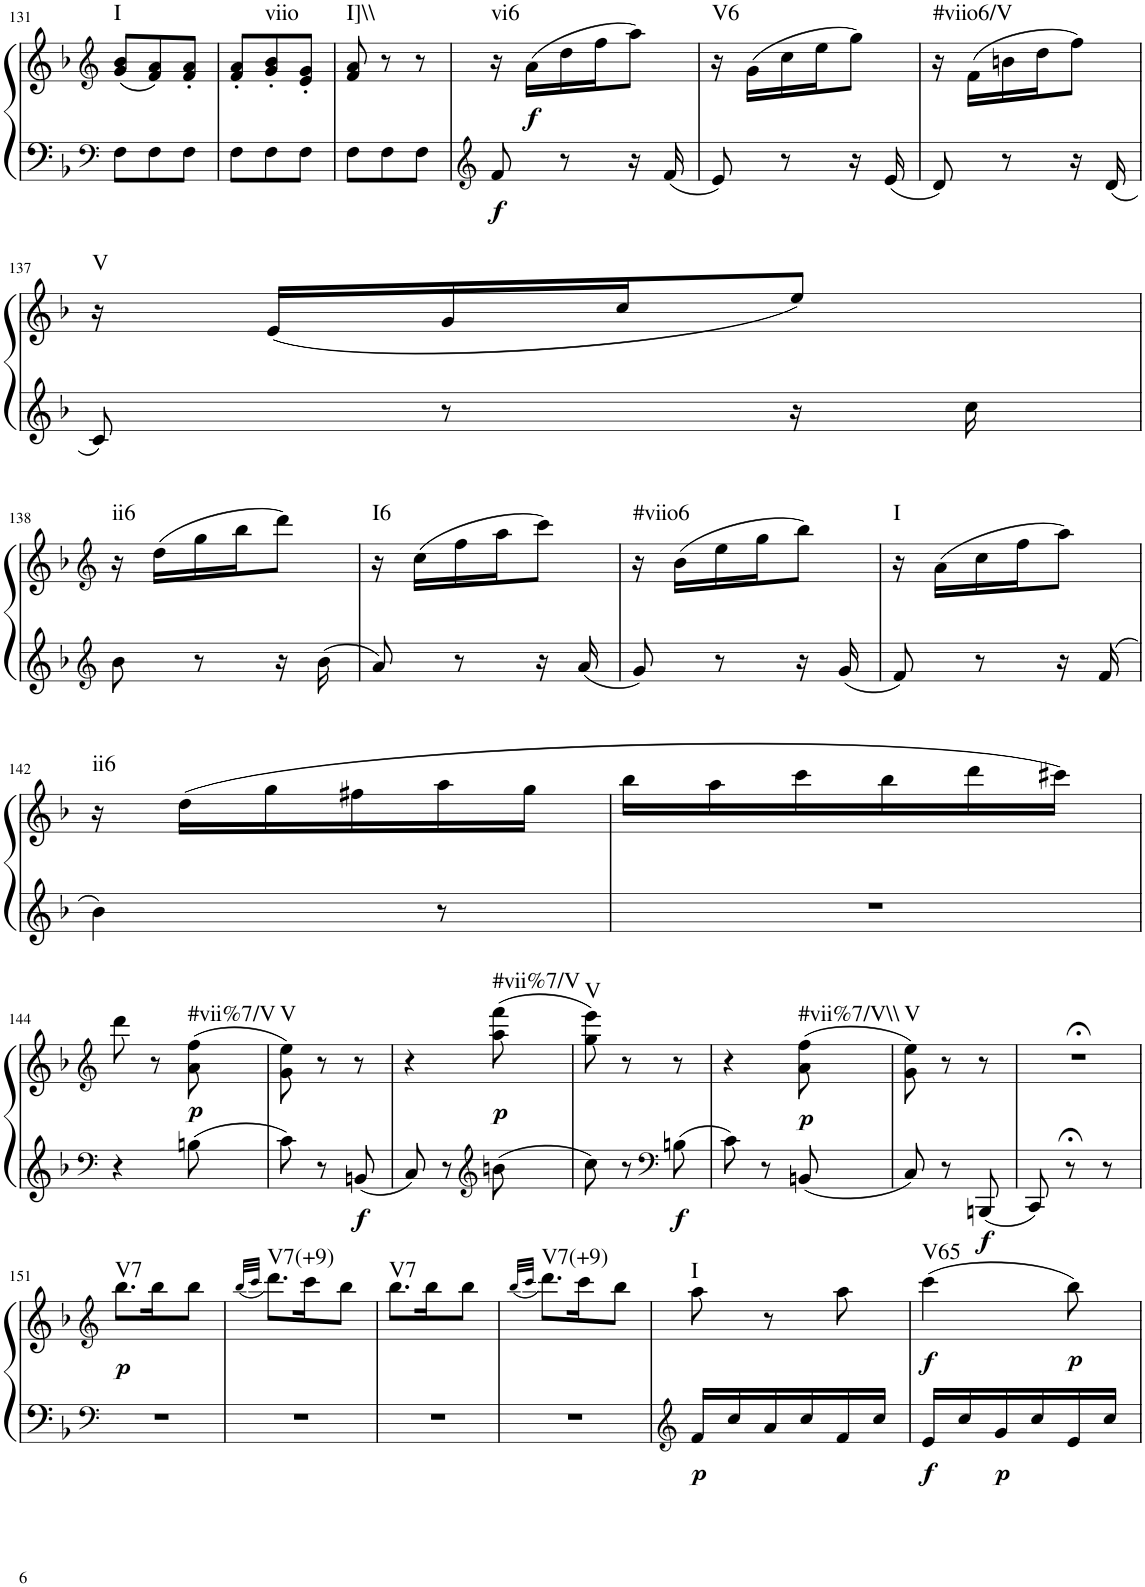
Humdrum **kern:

**kern	**kern	**dynam	**harte
*part1	*part1	*part1	*part1
*staff2	*staff1	*staff1/2	*
*I"Klavier linke Hand	*	*	*
!!LO:PB:g=z
*clefF4	*clefG2	*	*
*k[b-]	*k[b-]	*	*
*M3/8	*M3/8	*	*
=131	=131	=131	=131
!	!	!	!LO:H:kt=I
8F\L	(8g/ 8b-/L	.	N
8F\	8f/ 8a/)	.	.
8F\J	8f/' 8a/'J	.	.
=132	=132	=132	=132
8F\L	8f/' 8a/'L	.	.
!	!	!	!LO:H:kt=viio
8F\	8g/' 8b-/'	.	N
8F\J	8e/' 8g/'J	.	.
=133	=133	=133	=133
!	!	!	!LO:H:kt=I]\\
8F\L	8f/ 8a/	.	N
8F\	8r	.	.
8F\J	8r	.	.
=134	=134	=134	=134
*clefG2	*	*	*
!	!	!LO:DY:b=2	!LO:H:kt=vi6
8f/	16r	f	N
!	!	!LO:DY:b	!
.	(16a\LL	f	.
8r	16dd\	.	.
.	16ff\J	.	.
16r	8aa\J)	.	.
16f/	.	.	.
=135	=135	=135	=135
!	!	!	!LO:H:kt=V6
8e/	16r	.	N
.	(16g\LL	.	.
8r	16cc\	.	.
.	16ee\J	.	.
16r	8gg\J)	.	.
16e/	.	.	.
=136	=136	=136	=136
!	!	!	!LO:H:kt=#viio6/V
8d/	16r	.	N
.	(16f\LL	.	.
8r	16bn\	.	.
.	16dd\J	.	.
16r	8ff\J)	.	.
16d/	.	.	.
!!LO:LB:g=z
=137	=137	=137	=137
!	!	!	!LO:H:kt=V
8c/	16r	.	N
.	(16e/LL	.	.
8r	16g/	.	.
.	16cc/J	.	.
16r	8ee/J)	.	.
16cc\	.	.	.
!!LO:LB:g=z
=138	=138	=138	=138
*clefG2	*clefG2	*	*
!	!	!	!LO:H:kt=ii6
8b-\	16r	.	N
.	(16dd\LL	.	.
8r	16gg\	.	.
.	16bb-\J	.	.
16r	8ddd\J)	.	.
16b-\	.	.	.
=139	=139	=139	=139
!	!	!	!LO:H:kt=I6
8a/	16r	.	N
.	(16cc\LL	.	.
8r	16ff\	.	.
.	16aa\J	.	.
16r	8ccc\J)	.	.
16a/	.	.	.
=140	=140	=140	=140
!	!	!	!LO:H:kt=#viio6
8g/	16r	.	N
.	(16b-\LL	.	.
8r	16ee\	.	.
.	16gg\J	.	.
16r	8bb-\J)	.	.
16g/	.	.	.
=141	=141	=141	=141
!	!	!	!LO:H:kt=I
8f/	16r	.	N
.	(16a\LL	.	.
8r	16cc\	.	.
.	16ff\J	.	.
16r	8aa\J)	.	.
16f/	.	.	.
!!LO:LB:g=z
=142	=142	=142	=142
!	!	!	!LO:H:kt=ii6
4b-\	16r	.	N
.	(16dd\LL	.	.
.	16gg\	.	.
.	16ff#X\	.	.
8r	16aa\	.	.
.	16gg\JJ	.	.
=143	=143	=143	=143
4.r	16bb-\LL	.	.
.	16aa\	.	.
.	16ccc\	.	.
.	16bb-\	.	.
.	16ddd\	.	.
.	16ccc#X\JJ)	.	.
!!LO:LB:g=z
=144	=144	=144	=144
*clefF4	*clefG2	*	*
4r	8ddd\	.	.
.	8r	.	.
!	!	!LO:DY:b	!LO:H:kt=#vii%7/V
8Bn\	(8a\ 8ff\	p	N
=145	=145	=145	=145
!	!	!	!LO:H:kt=V
8c\	8g\ 8ee\)	.	N
8r	8r	.	.
!	!	!LO:DY:b=2	!
8BBn/	8r	f	.
=146	=146	=146	=146
8C/	4r	.	.
8r	.	.	.
*clefG2	*	*	*
!	!	!LO:DY:b	!LO:H:kt=#vii%7/V
8bn\	(8aa\ 8fff\	p	N
=147	=147	=147	=147
!	!	!	!LO:H:kt=V
8cc\	8gg\ 8eee\)	.	N
8r	8r	.	.
*clefF4	*	*	*
!	!	!LO:DY:b=2	!
8Bn\	8r	f	.
=148	=148	=148	=148
8c\	4r	.	.
8r	.	.	.
!	!	!LO:DY:b	!LO:H:kt=#vii%7/V\\
8BBn/	(8a\ 8ff\	p	N
=149	=149	=149	=149
!	!	!	!LO:H:kt=V
8C/	8g\ 8ee\)	.	N
8r	8r	.	.
!	!	!LO:DY:b=2	!
8BBBn/	8r	f	.
=150	=150	=150	=150
8CC/	4.r;<	.	.
8r;<	.	.	.
8r	.	.	.
!!LO:LB:g=z
=151	=151	=151	=151
*clefF4	*clefG2	*	*
!	!	!LO:DY:b	!LO:H:kt=V7
4.r	8.bb-\L	p	N
.	16bb-\K	.	.
.	8bb-\J	.	.
=152	=152	=152	=152
.	(32qbb-/LLL	.	.
.	32qccc/JJJ	.	.
!	!	!	!LO:H:kt=V7(+9)
4.r	8.ddd\L)	.	N
.	16ccc\K	.	.
.	8bb-\J	.	.
=153	=153	=153	=153
!	!	!	!LO:H:kt=V7
4.r	8.bb-\L	.	N
.	16bb-\K	.	.
.	8bb-\J	.	.
=154	=154	=154	=154
.	(32qbb-/LLL	.	.
.	32qccc/JJJ	.	.
!	!	!	!LO:H:kt=V7(+9)
4.r	8.ddd\L)	.	N
.	16ccc\K	.	.
.	8bb-\J	.	.
=155	=155	=155	=155
*clefG2	*	*	*
!	!	!LO:DY:b=2	!LO:H:kt=I
16f/LL	8aa\	p	N
16cc/	.	.	.
16a/	8r	.	.
16cc/	.	.	.
16f/	8aa\	.	.
16cc/JJ	.	.	.
=156	=156	=156	=156
!	!	!LO:DY:b=2	!
!	!	!LO:DY:n=1:b	!LO:H:kt=V65
16e/LL	(4ccc\	f f	N
16cc/	.	.	.
!	!	!LO:DY:n=2:b=2	!
16g/	.	p	.
16cc/	.	.	.
!	!	!LO:DY:n=3:b	!
16e/	8bb-\)	p	.
16cc/JJ	.	.	.
=	=	=	=
*-	*-	*-	*-
